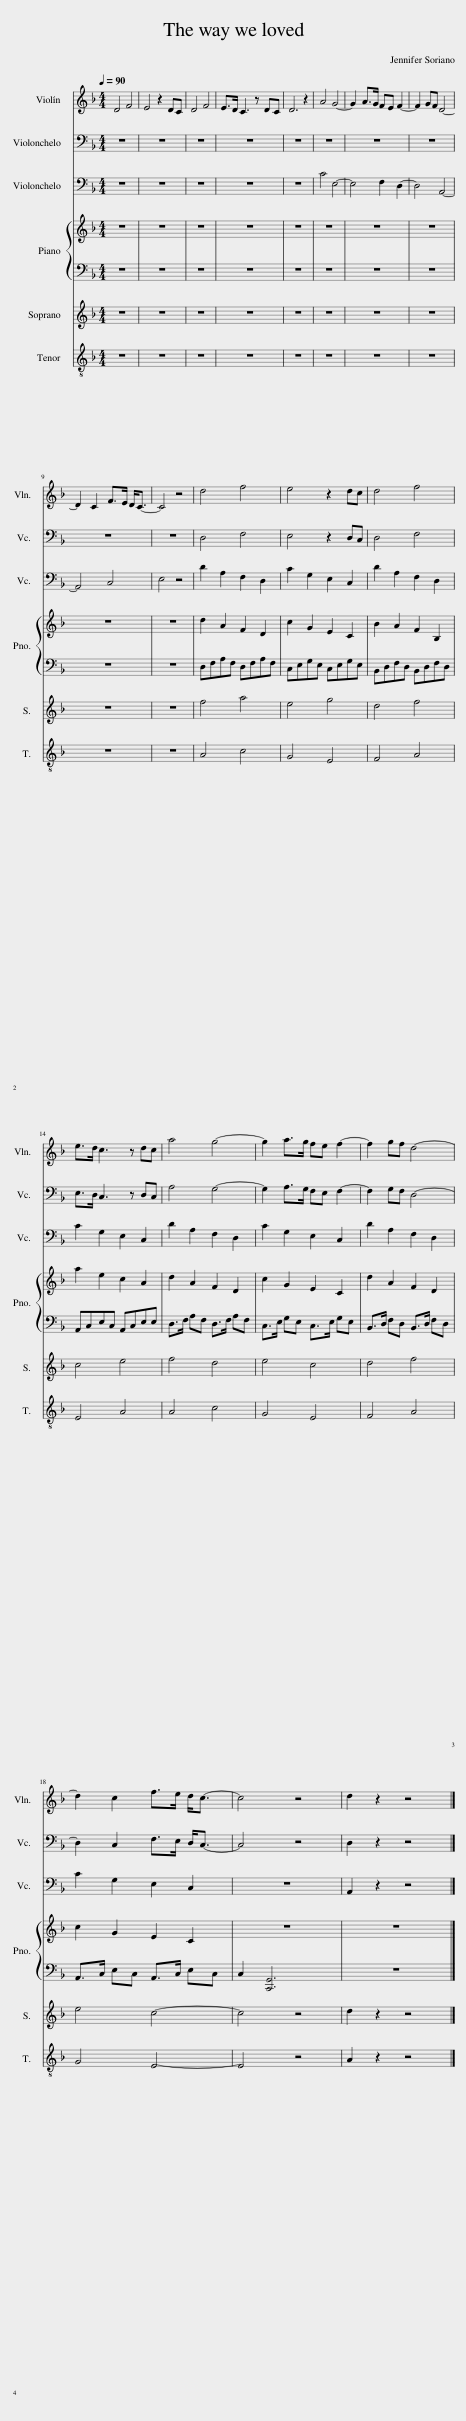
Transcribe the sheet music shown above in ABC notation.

X:1
%%score 1 2 3 { 4 | 5 } 6 7
L:1/8
Q:1/4=90
M:4/4
I:linebreak $
K:F
V:1 treble
V:2 bass
V:3 bass
V:4 treble
V:5 bass
V:6 treble
V:7 treble-8
V:1
 D4 F4 | E4 z2 DC | D4 F4 | E>D C3 z DC | D6 z2 | %5
 A4 G4- | G2 A>G FE F2- | F2 GF D4- |$ D2 C2 F>E D<C- | C4 z4 | %10
 d4 f4 | e4 z2 dc | d4 f4 |$ e>d c3 z dc | a4 g4- | %15
 g2 a>g fe f2- | f2 gf d4- |$ d2 c2 f>e d<c- | c4 z4 | d2 z2 z4 |] %20
V:2
 z8 | z8 | z8 | z8 | z8 | %5
 z8 | z8 | z8 |$ z8 | z8 | %10
 D,4 F,4 | E,4 z2 D,C, | D,4 F,4 |$ E,>D, C,3 z D,C, | A,4 G,4- | %15
 G,2 A,>G, F,E, F,2- | F,2 G,F, D,4- |$ D,2 C,2 F,>E, D,<C,- | C,4 z4 | D,2 z2 z4 |] %20
V:3
 z8 | z8 | z8 | z8 | z8 | %5
 C4 E,4- | E,4 F,2 D,2- | D,4 A,,4- |$ A,,4 C,4 | E,4 z4 | %10
 D2 A,2 F,2 D,2 | C2 G,2 E,2 C,2 | D2 A,2 F,2 D,2 |$ C2 G,2 E,2 C,2 | D2 A,2 F,2 D,2 | %15
 C2 G,2 E,2 C,2 | D2 A,2 F,2 D,2 |$ C2 G,2 E,2 C,2 | z8 | A,,2 z2 z4 |] %20
V:4
 z8 | z8 | z8 | z8 | z8 | %5
 z8 | z8 | z8 |$ z8 | z8 | %10
 d2 A2 F2 D2 | c2 G2 E2 C2 | B2 A2 F2 B,2 |$ a2 e2 c2 A2 | d2 A2 F2 D2 | %15
 c2 G2 E2 C2 | d2 A2 F2 D2 |$ c2 G2 E2 C2 | z8 | z8 |] %20
V:5
 z8 | z8 | z8 | z8 | z8 | %5
 z8 | z8 | z8 |$ z8 | z8 | %10
 D,F,A,F, D,F,A,F, | C,E,G,E, C,E,G,E, | B,,D,F,D, B,,D,F,D, |$ A,,C,E,C, A,,C,E,E, | D,>F, A,F, D,>F, A,F, | %15
 C,>E, G,E, C,>E, G,E, | B,,>D, F,D, B,,>D, F,D, |$ A,,>C, E,C, A,,>C, E,C, | C,2 [C,,G,,]6 | z8 |] %20
V:6
 z8 | z8 | z8 | z8 | z8 | %5
 z8 | z8 | z8 |$ z8 | z8 | %10
 f4 a4 | e4 g4 | d4 f4 |$ c4 e4 | f4 d4 | %15
 e4 c4 | d4 f4 |$ e4 c4- | c4 z4 | d2 z2 z4 |] %20
V:7
 z8 | z8 | z8 | z8 | z8 | %5
 z8 | z8 | z8 |$ z8 | z8 | %10
 A4 c4 | G4 E4 | F4 A4 |$ E4 A4 | A4 c4 | %15
 G4 E4 | F4 A4 |$ G4 E4- | E4 z4 | A2 z2 z4 |] %20
